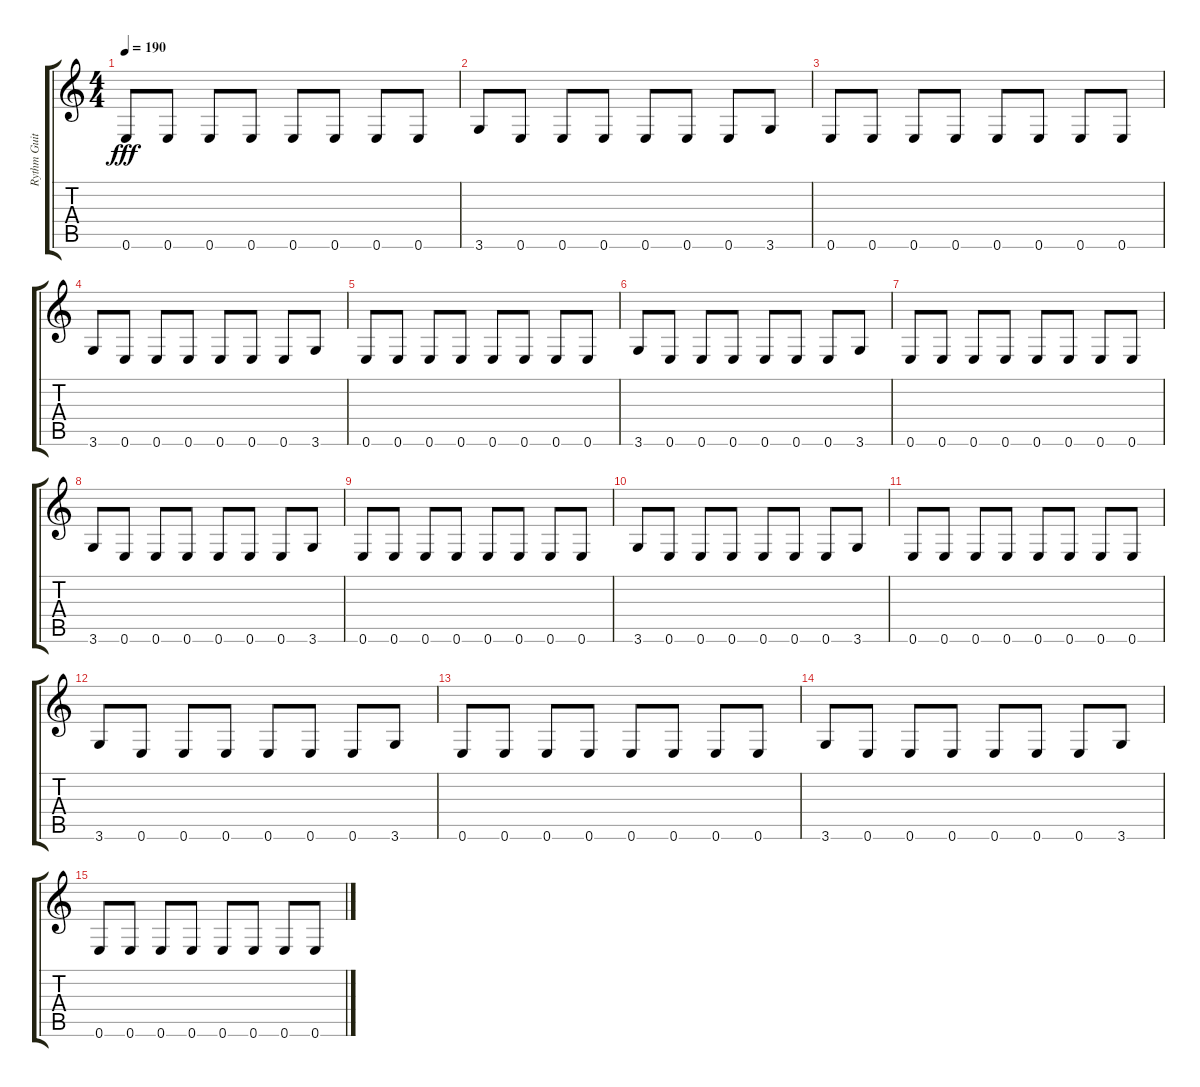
\track ("Rythm Guitar" "Rythm Guit") {instrument overdrivenguitar}
\staff {score tabs}
\tuning (E4 B3 G3 D3 A2 E2) {hide}
\ts (4 4)
\tempo 190
\clef g2
\ks c
0.6.8{dy fff} 0.6.8 0.6.8 0.6.8 0.6.8 0.6.8 0.6.8 0.6.8 |
3.6.8 0.6.8 0.6.8 0.6.8 0.6.8 0.6.8 0.6.8 3.6.8 |
0.6.8 0.6.8 0.6.8 0.6.8 0.6.8 0.6.8 0.6.8 0.6.8 |
3.6.8 0.6.8 0.6.8 0.6.8 0.6.8 0.6.8 0.6.8 3.6.8 |
0.6.8 0.6.8 0.6.8 0.6.8 0.6.8 0.6.8 0.6.8 0.6.8 |
3.6.8 0.6.8 0.6.8 0.6.8 0.6.8 0.6.8 0.6.8 3.6.8 |
0.6.8 0.6.8 0.6.8 0.6.8 0.6.8 0.6.8 0.6.8 0.6.8 |
3.6.8 0.6.8 0.6.8 0.6.8 0.6.8 0.6.8 0.6.8 3.6.8 |
0.6.8 0.6.8 0.6.8 0.6.8 0.6.8 0.6.8 0.6.8 0.6.8 |
3.6.8 0.6.8 0.6.8 0.6.8 0.6.8 0.6.8 0.6.8 3.6.8 |
0.6.8 0.6.8 0.6.8 0.6.8 0.6.8 0.6.8 0.6.8 0.6.8 |
3.6.8 0.6.8 0.6.8 0.6.8 0.6.8 0.6.8 0.6.8 3.6.8 |
0.6.8 0.6.8 0.6.8 0.6.8 0.6.8 0.6.8 0.6.8 0.6.8 |
3.6.8 0.6.8 0.6.8 0.6.8 0.6.8 0.6.8 0.6.8 3.6.8 |
0.6.8 0.6.8 0.6.8 0.6.8 0.6.8 0.6.8 0.6.8 0.6.8
